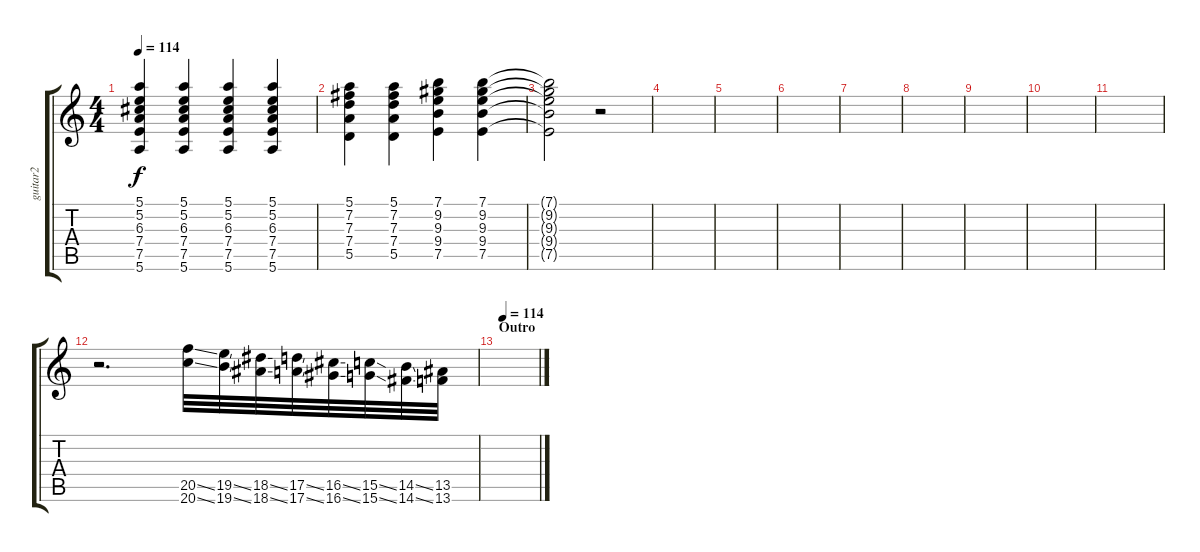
\track ("guitar2" "guitar2") {instrument distortionguitar}
\staff {score tabs}
\tuning (E4 B3 G3 D3 A2 E2) {hide}
\ts (4 4)
\tempo 114
\clef g2
\ks c
(5.1 5.2 6.3 7.4 7.5 5.6).4{dy f} (5.1 5.2 6.3 7.4 7.5 5.6).4 (5.1 5.2 6.3 7.4 7.5 5.6).4 (5.1 5.2 6.3 7.4 7.5 5.6).4 |
(5.1 7.2 7.3 7.4 5.5).4 (5.1 7.2 7.3 7.4 5.5).4 (7.1 9.2 9.3 9.4 7.5).4 (7.1 9.2 9.3 9.4 7.5).4{volume 6} |
(7.1{t} 9.2{t} 9.3{t} 9.4{t} 7.5{t}).2 r.2{volume 8} |
|
|
|
|
|
|
|
|
r.2{d} (20.5{ss} 20.6{ss}).32{volume 13} (19.5{ss} 19.6{ss}).32 (18.5{ss} 18.6{ss}).32 (17.5{ss} 17.6{ss}).32 (16.5{ss} 16.6{ss}).32 (15.5{ss} 15.6{ss}).32 (14.5{ss} 14.6{ss}).32 (13.5 13.6).32 |
\section ("" "Outro")
\tempo (114 0.125)
